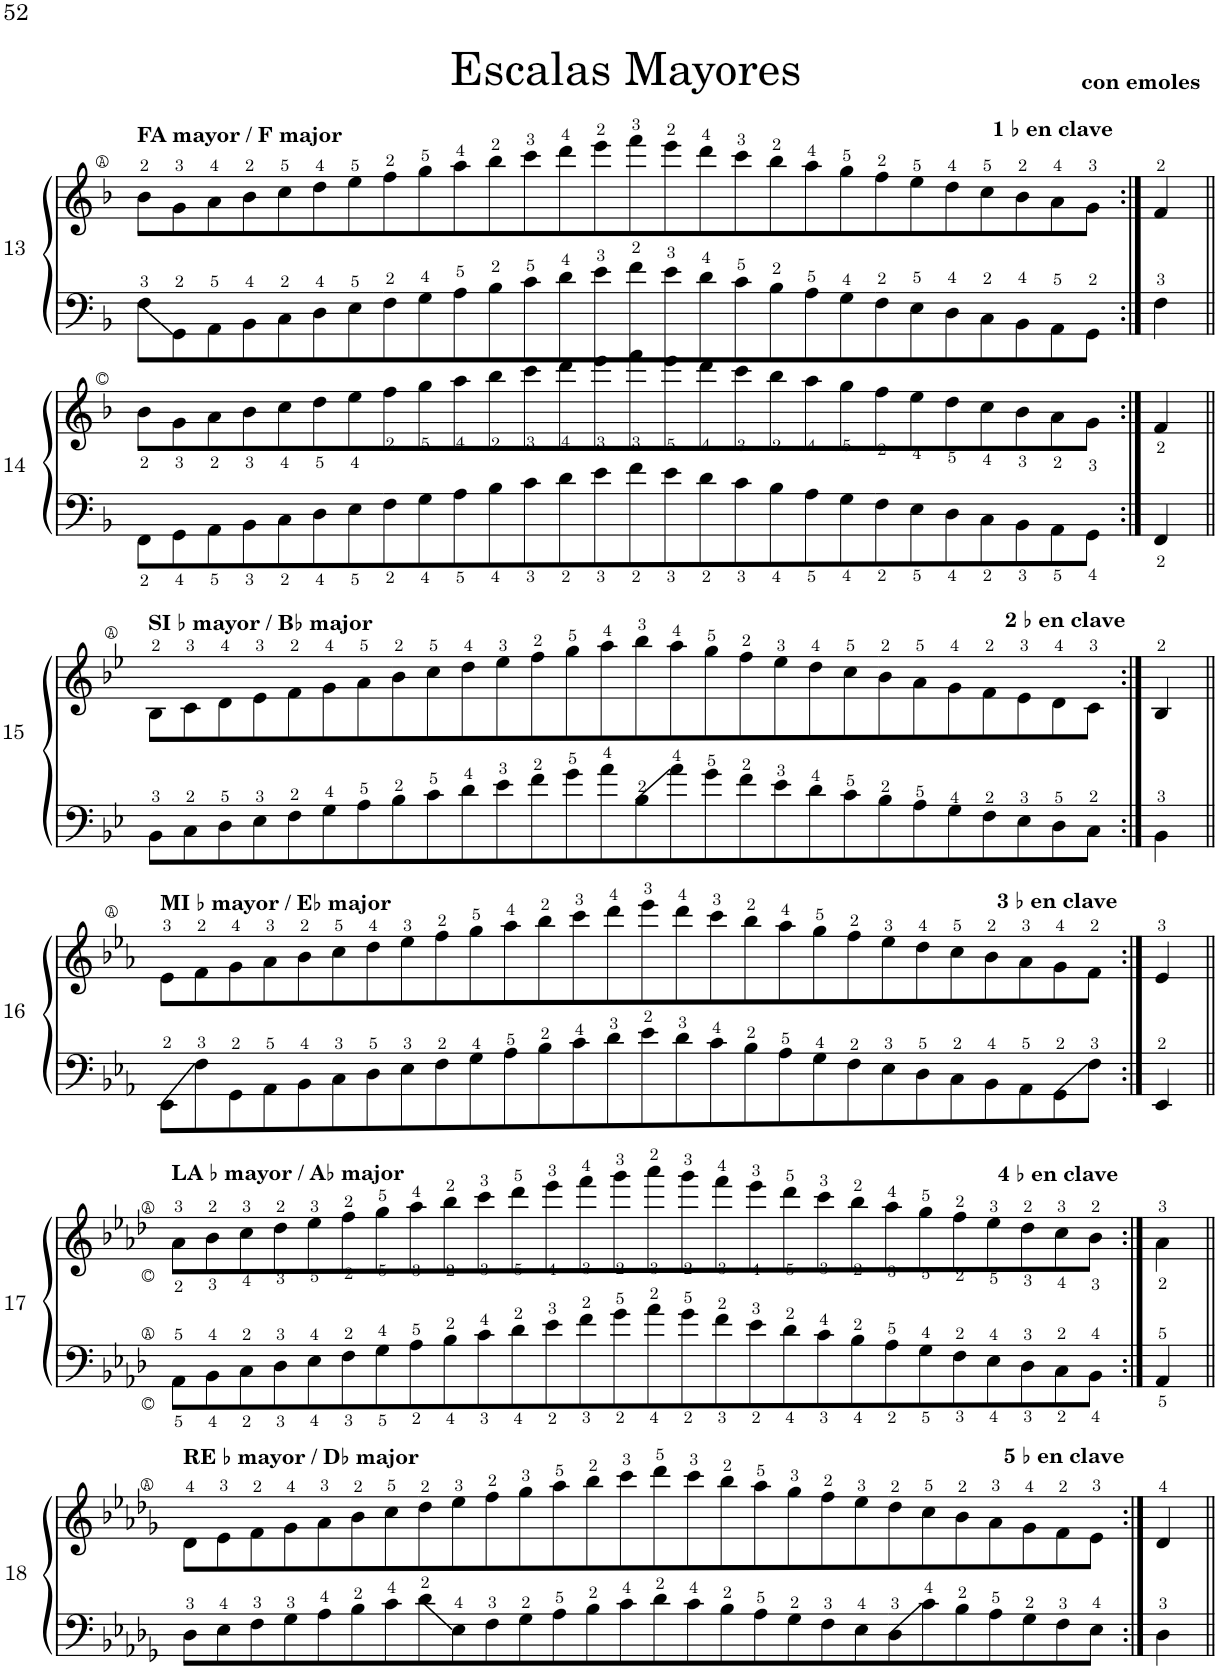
**kern	**kern
*part1	*part1
*staff2	*staff1
*I"Bandoneon	*
*I'Ban.	*
!!LO:PB:g=z
*clefF4	*clefG2
*k[b-]	*k[b-]
*M7/8	*M7/8
=1	=1
!	!LO:TX:a:t=Escalas Mayores
!	!LO:TX:a:B:t=FA mayor / F major
!	!LO:TX:a:t=Ⓐ
!	!LO:TX:b:t=13
!LO:TX:a:t=Escalas Mayores	!
8F\L	8b-\L
8GG\	8g\
8AA\	8a\
8BB-\	8b-\
8C\	8cc\
8D\	8dd\
8E\	8ee\
=2-	=2-
8F\	8ff\
8G\	8gg\
8A\	8aa\
8B-\	8bb-\
8c\	8ccc\
8d\	8ddd\
8e\	8eee\
=3-	=3-
8f\	8fff\
8e\	8eee\
8d\	8ddd\
8c\	8ccc\
8B-\	8bb-\
8A\	8aa\
8G\	8gg\
=4-	=4-
!	!LO:TX:a:B:t=1 ♭ en clave
8F\	8ff\
8E\	8ee\
8D\	8dd\
8C>\	8cc\
8BB->\	8b-\
8AA>\	8a\
!	!LO:TX:a:B:t=con emoles
8GG>\J	8g\J
=5:|!	=5:|!
4F\	4f/
!!LO:LB:g=z
=1||	=1||
!	!LO:TX:a:t=Ⓒ
!	!LO:TX:b:t=14
8FF\L	8b-\L
8GG\	8g\
8AA\	8a\
8BB-\	8b-\
8C\	8cc\
8D\	8dd\
8E\	8ee\
=2-	=2-
8F\	8ff\
8G\	8gg\
8A\	8aa\
8B-\	8bb-\
8c\	8ccc\
8d\	8ddd\
8e\	8eee\
=3-	=3-
8f\	8fff\
8e\	8eee\
8d\	8ddd\
8c\	8ccc\
8B-\	8bb-\
8A\	8aa\
8G\	8gg\
=4-	=4-
8F\	8ff\
8E\	8ee\
8D\	8dd\
8C\	8cc\
8BB-\	8b-\
8AA\	8a\
8GG\J	8g\J
=5:|!	=5:|!
4FF/	4f/
!!LO:LB:g=z
=1||	=1||
*k[b-e-]	*k[b-e-]
!	!LO:TX:a:t=Ⓐ
!	!LO:TX:a:B:t=SI ♭ mayor / B♭ major
!	!LO:TX:b:t=15
8BB-\L	8B-\L
8C\	8c\
8D\	8d\
8E-\	8e-\
8F\	8f\
8G\	8g\
8A\	8a\
=2-	=2-
8B-\	8b-\
8c\	8cc\
8d\	8dd\
8e-\	8ee-\
8f\	8ff\
8g\	8gg\
8a\	8aa\
=3-	=3-
8B-\	8bb-\
8a\	8aa\
8g\	8gg\
8f\	8ff\
8e-\	8ee-\
8d\	8dd\
8c\	8cc\
=4-	=4-
8B-\	8b-\
8A\	8a\
8G\	8g\
8F\	8f\
8E-\	8e-\
8D\	8d\
!	!LO:TX:a:B:t=2 ♭ en clave
8C\J	8c\J
=5:|!	=5:|!
4BB-\	4B-/
!!LO:LB:g=z
=1||	=1||
*k[b-e-a-]	*k[b-e-a-]
!	!LO:TX:a:B:t=MI ♭ mayor / E♭ major
!	!LO:TX:a:t=Ⓐ
!	!LO:TX:b:t=16
8EE-\L	8e-\L
8F\	8f\
8GG\	8g\
8AA-\	8a-\
8BB-\	8b-\
8C\	8cc\
8D\	8dd\
=2-	=2-
8E-\	8ee-\
8F\	8ff\
8G\	8gg\
8A-\	8aa-\
8B-\	8bb-\
8c\	8ccc\
8d\	8ddd\
=3-	=3-
8e-\	8eee-\
8d\	8ddd\
8c\	8ccc\
8B-\	8bb-\
8A-\	8aa-\
8G\	8gg\
8F\	8ff\
=4-	=4-
8E-\	8ee-\
8D\	8dd\
8C\	8cc\
!	!LO:TX:a:B:t=3 ♭ en clave
8BB-\	8b-\
8AA-\	8a-\
8GG\	8g\
8F\J	8f\J
=5:|!	=5:|!
4EE-/	4e-/
!!LO:LB:g=z
=1||	=1||
*k[b-e-a-d-]	*k[b-e-a-d-]
!	!LO:TX:a:B:t=LA ♭ mayor / A♭ major
!	!LO:TX:a:t=Ⓐ
!	!LO:TX:b:t=Ⓒ
!	!LO:TX:b:t=17
!LO:TX:a:t=Ⓐ	!
!LO:TX:b:t=Ⓒ	!
8AA-\L	8a-\L
8BB-\	8b-\
8C\	8cc\
8D-\	8dd-\
8E-\	8ee-\
8F\	8ff\
8G\	8gg\
=2-	=2-
8A-\	8aa-\
8B-\	8bb-\
8c\	8ccc\
8d-\	8ddd-\
8e-\	8eee-\
8f\	8fff\
8g\	8ggg\
=3-	=3-
8a-\	8aaa-\
8g\	8ggg\
8f\	8fff\
8e-\	8eee-\
8d-\	8ddd-\
8c\	8ccc\
8B-\	8bb-\
=4-	=4-
8A-\	8aa-\
8G\	8gg\
8F\	8ff\
8E-\	8ee-\
!	!LO:TX:a:B:t=4 ♭ en clave
8D-\	8dd-\
8C\	8cc\
8BB-\J	8b-\J
=5:|!	=5:|!
4AA-/	4a-\
!!LO:LB:g=z
=1||	=1||
*k[b-e-a-d-g-]	*k[b-e-a-d-g-]
!	!LO:TX:a:B:t=RE ♭ mayor / D♭ major
!	!LO:TX:a:t=Ⓐ
!	!LO:TX:b:t=18
8D-\L	8d-\L
8E-\	8e-\
8F\	8f\
8G-\	8g-\
8A-\	8a-\
8B-\	8b-\
8c\	8cc\
=2-	=2-
8d-\	8dd-\
8E-\	8ee-\
8F\	8ff\
8G-\	8gg-\
8A-\	8aa-\
8B-\	8bb-\
8c\	8ccc\
=3-	=3-
8d-\	8ddd-\
8c\	8ccc\
8B-\	8bb-\
8A-\	8aa-\
8G-\	8gg-\
8F\	8ff\
8E-\	8ee-\
=4-	=4-
8D-\	8dd-\
8c\	8cc\
8B-\	8b-\
!	!LO:TX:a:B:t=5 ♭ en clave
8A-\	8a-\
8G-\	8g-\
8F\	8f\
8E-\J	8e-\J
=5:|!	=5:|!
4D-\	4d-/
=||	=||
*-	*-
